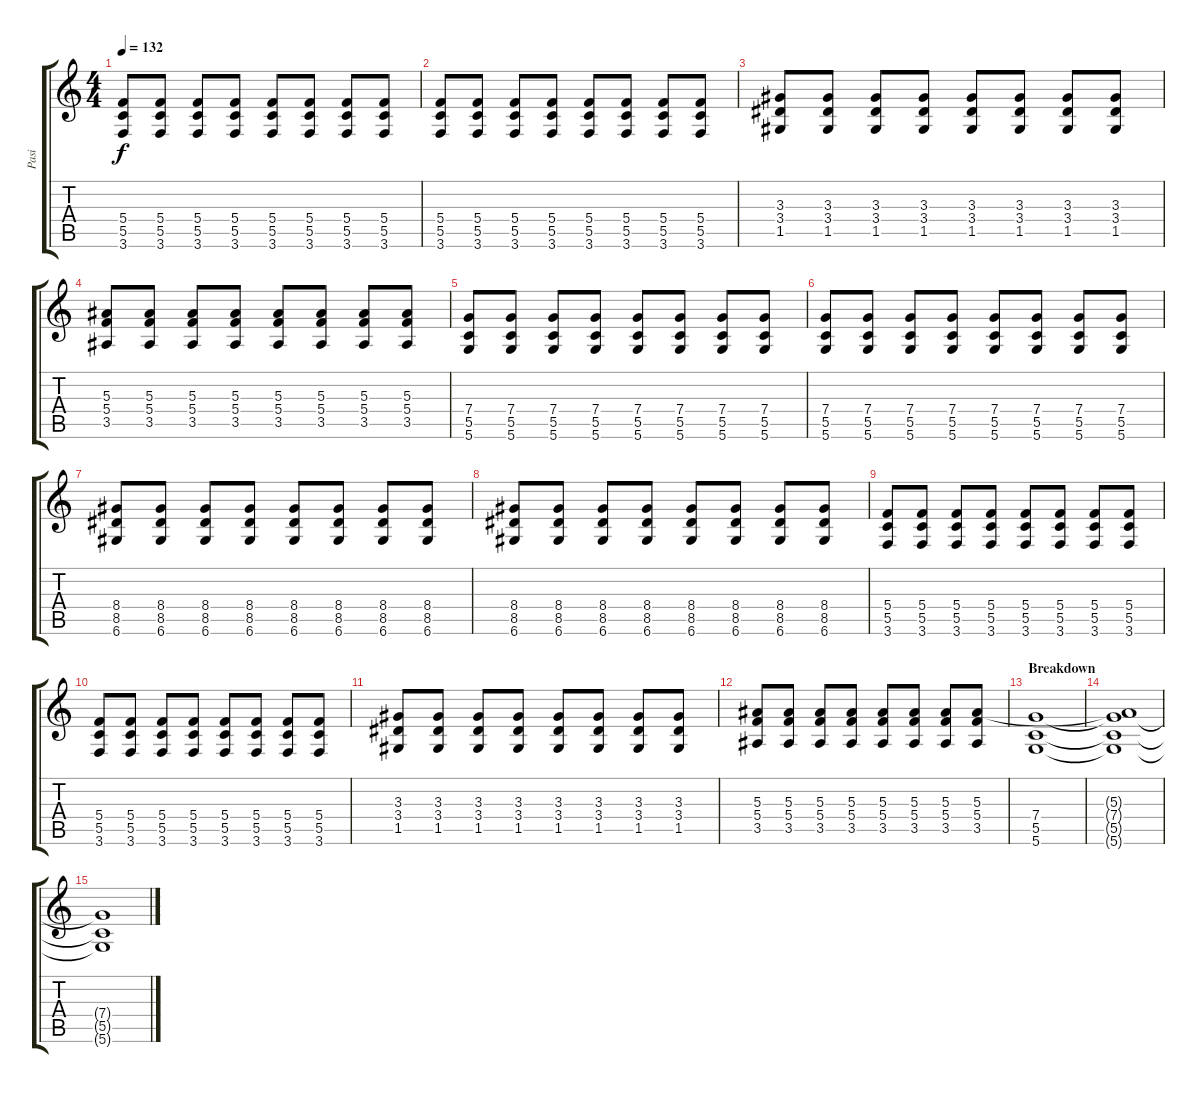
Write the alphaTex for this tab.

\track ("Pasi" "Pasi") {instrument distortionguitar}
\staff {score tabs}
\tuning (D4 A3 F3 C3 G2 D2) {hide}
\ts (4 4)
\tempo 132
\clef g2
\ks c
(5.4 5.5 3.6).8{dy f} (5.4 5.5 3.6).8 (5.4 5.5 3.6).8 (5.4 5.5 3.6).8 (5.4 5.5 3.6).8 (5.4 5.5 3.6).8 (5.4 5.5 3.6).8 (5.4 5.5 3.6).8 |
(5.4 5.5 3.6).8 (5.4 5.5 3.6).8 (5.4 5.5 3.6).8 (5.4 5.5 3.6).8 (5.4 5.5 3.6).8 (5.4 5.5 3.6).8 (5.4 5.5 3.6).8 (5.4 5.5 3.6).8 |
(3.3 3.4 1.5).8 (3.3 3.4 1.5).8 (3.3 3.4 1.5).8 (3.3 3.4 1.5).8 (3.3 3.4 1.5).8 (3.3 3.4 1.5).8 (3.3 3.4 1.5).8 (3.3 3.4 1.5).8 |
(5.3 5.4 3.5).8 (5.3 5.4 3.5).8 (5.3 5.4 3.5).8 (5.3 5.4 3.5).8 (5.3 5.4 3.5).8 (5.3 5.4 3.5).8 (5.3 5.4 3.5).8 (5.3 5.4 3.5).8 |
(7.4 5.5 5.6).8 (7.4 5.5 5.6).8 (7.4 5.5 5.6).8 (7.4 5.5 5.6).8 (7.4 5.5 5.6).8 (7.4 5.5 5.6).8 (7.4 5.5 5.6).8 (7.4 5.5 5.6).8 |
(7.4 5.5 5.6).8 (7.4 5.5 5.6).8 (7.4 5.5 5.6).8 (7.4 5.5 5.6).8 (7.4 5.5 5.6).8 (7.4 5.5 5.6).8 (7.4 5.5 5.6).8 (7.4 5.5 5.6).8 |
(8.4 8.5 6.6).8 (8.4 8.5 6.6).8 (8.4 8.5 6.6).8 (8.4 8.5 6.6).8 (8.4 8.5 6.6).8 (8.4 8.5 6.6).8 (8.4 8.5 6.6).8 (8.4 8.5 6.6).8 |
(8.4 8.5 6.6).8 (8.4 8.5 6.6).8 (8.4 8.5 6.6).8 (8.4 8.5 6.6).8 (8.4 8.5 6.6).8 (8.4 8.5 6.6).8 (8.4 8.5 6.6).8 (8.4 8.5 6.6).8 |
(5.4 5.5 3.6).8 (5.4 5.5 3.6).8 (5.4 5.5 3.6).8 (5.4 5.5 3.6).8 (5.4 5.5 3.6).8 (5.4 5.5 3.6).8 (5.4 5.5 3.6).8 (5.4 5.5 3.6).8 |
(5.4 5.5 3.6).8 (5.4 5.5 3.6).8 (5.4 5.5 3.6).8 (5.4 5.5 3.6).8 (5.4 5.5 3.6).8 (5.4 5.5 3.6).8 (5.4 5.5 3.6).8 (5.4 5.5 3.6).8 |
(3.3 3.4 1.5).8 (3.3 3.4 1.5).8 (3.3 3.4 1.5).8 (3.3 3.4 1.5).8 (3.3 3.4 1.5).8 (3.3 3.4 1.5).8 (3.3 3.4 1.5).8 (3.3 3.4 1.5).8 |
(5.3 5.4 3.5).8 (5.3 5.4 3.5).8 (5.3 5.4 3.5).8 (5.3 5.4 3.5).8 (5.3 5.4 3.5).8 (5.3 5.4 3.5).8 (5.3 5.4 3.5).8 (5.3 5.4 3.5).8 |
\section ("" "Breakdown")
(7.4 5.5 5.6).1{volume 7} |
(5.3{t} 7.4{t} 5.5{t} 5.6{t}).1 |
(7.4{t} 5.5{t} 5.6{t}).1{volume 0}
